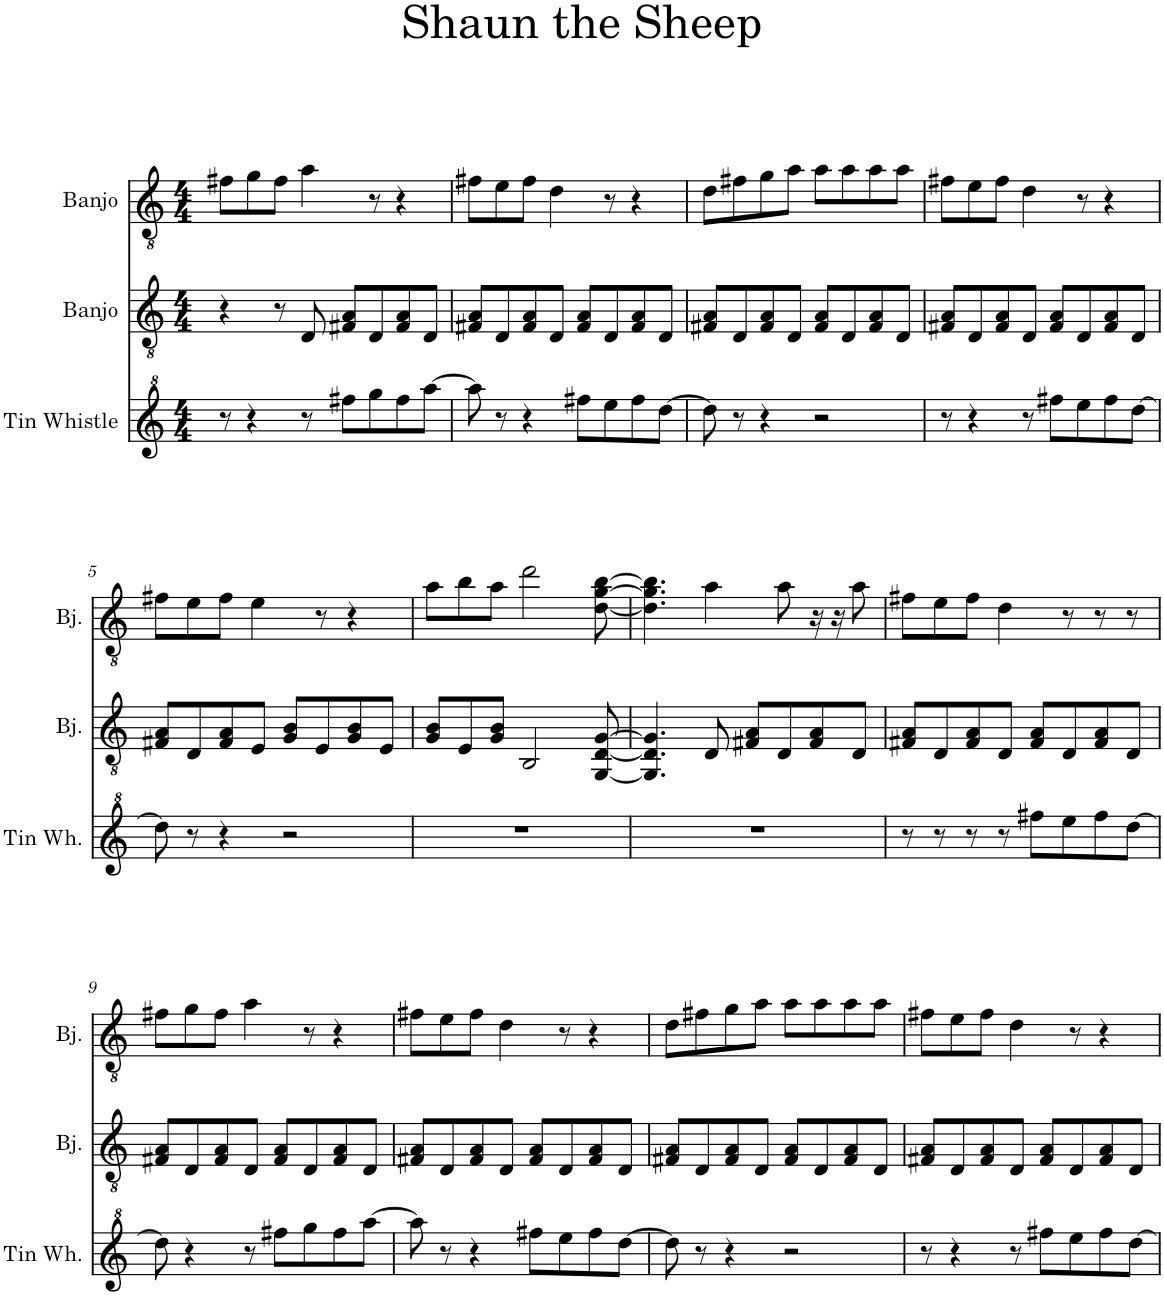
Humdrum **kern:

**kern	**kern	**kern
*part3	*part2	*part1
*staff3	*staff2	*staff1
*I"Tin Whistle	*I"Banjo	*I"Banjo
*I'Tin Wh.	*I'Bj.	*I'Bj.
*clefG^2	*clefGv2	*clefGv2
*	*Trd7c12	*Trd7c12
*k[]	*k[]	*k[]
*M4/4	*M4/4	*M4/4
=1	=1	=1
8r	4r	8f#X\L
4r	.	8g\
.	8r	8f#\J
8r	8D/	4a\
8fff#X\L	8F#X/ 8A/L	.
8ggg\	8D/	8r
8fff#\	8F#/ 8A/	4r
[8aaa\J	8D/J	.
=2	=2	=2
8aaa\]	8F#X/ 8A/L	8f#X\L
8r	8D/	8e\
4r	8F#/ 8A/	8f#\J
.	8D/J	4d\
8fff#X\L	8F#/ 8A/L	.
8eee\	8D/	8r
8fff#\	8F#/ 8A/	4r
[8ddd\J	8D/J	.
=3	=3	=3
8ddd\]	8F#X/ 8A/L	8d\L
8r	8D/	8f#X\
4r	8F#/ 8A/	8g\
.	8D/J	8a\J
2r	8F#/ 8A/L	8a\L
.	8D/	8a\
.	8F#/ 8A/	8a\
.	8D/J	8a\J
=4	=4	=4
8r	8F#X/ 8A/L	8f#X\L
4r	8D/	8e\
.	8F#/ 8A/	8f#\J
8r	8D/J	4d\
8fff#X\L	8F#/ 8A/L	.
8eee\	8D/	8r
8fff#\	8F#/ 8A/	4r
[8ddd\J	8D/J	.
!!LO:LB:g=z
=5	=5	=5
8ddd\]	8F#X/ 8A/L	8f#X\L
8r	8D/	8e\
4r	8F#/ 8A/	8f#\J
.	8E/J	4e\
2r	8G/ 8B/L	.
.	8E/	8r
.	8G/ 8B/	4r
.	8E/J	.
=6	=6	=6
1r	8G/ 8B/L	8a\L
.	8E/	8b\
.	8G/ 8B/J	8a\J
.	2BB/	2dd\
.	[8GG/ [8D/ [8G/	[8d\ [8g\ [8b\
=7	=7	=7
1r	4.GG/] 4.D/] 4.G/]	4.d\] 4.g\] 4.b\]
.	8D/	4a\
.	8F#X/ 8A/L	.
.	8D/	8a\
.	8F#/ 8A/	16r
.	.	16r
.	8D/J	8a\
=8	=8	=8
8r	8F#X/ 8A/L	8f#X\L
8r	8D/	8e\
8r	8F#/ 8A/	8f#\J
8r	8D/J	4d\
8fff#X\L	8F#/ 8A/L	.
8eee\	8D/	8r
8fff#\	8F#/ 8A/	8r
[8ddd\J	8D/J	8r
!!LO:LB:g=z
=9	=9	=9
8ddd\]	8F#X/ 8A/L	8f#X\L
4r	8D/	8g\
.	8F#/ 8A/	8f#\J
8r	8D/J	4a\
8fff#X\L	8F#/ 8A/L	.
8ggg\	8D/	8r
8fff#\	8F#/ 8A/	4r
[8aaa\J	8D/J	.
=10	=10	=10
8aaa\]	8F#X/ 8A/L	8f#X\L
8r	8D/	8e\
4r	8F#/ 8A/	8f#\J
.	8D/J	4d\
8fff#X\L	8F#/ 8A/L	.
8eee\	8D/	8r
8fff#\	8F#/ 8A/	4r
[8ddd\J	8D/J	.
=11	=11	=11
8ddd\]	8F#X/ 8A/L	8d\L
8r	8D/	8f#X\
4r	8F#/ 8A/	8g\
.	8D/J	8a\J
2r	8F#/ 8A/L	8a\L
.	8D/	8a\
.	8F#/ 8A/	8a\
.	8D/J	8a\J
=12	=12	=12
8r	8F#X/ 8A/L	8f#X\L
4r	8D/	8e\
.	8F#/ 8A/	8f#\J
8r	8D/J	4d\
8fff#X\L	8F#/ 8A/L	.
8eee\	8D/	8r
8fff#\	8F#/ 8A/	4r
[8ddd\J	8D/J	.
=	=	=
*-	*-	*-
